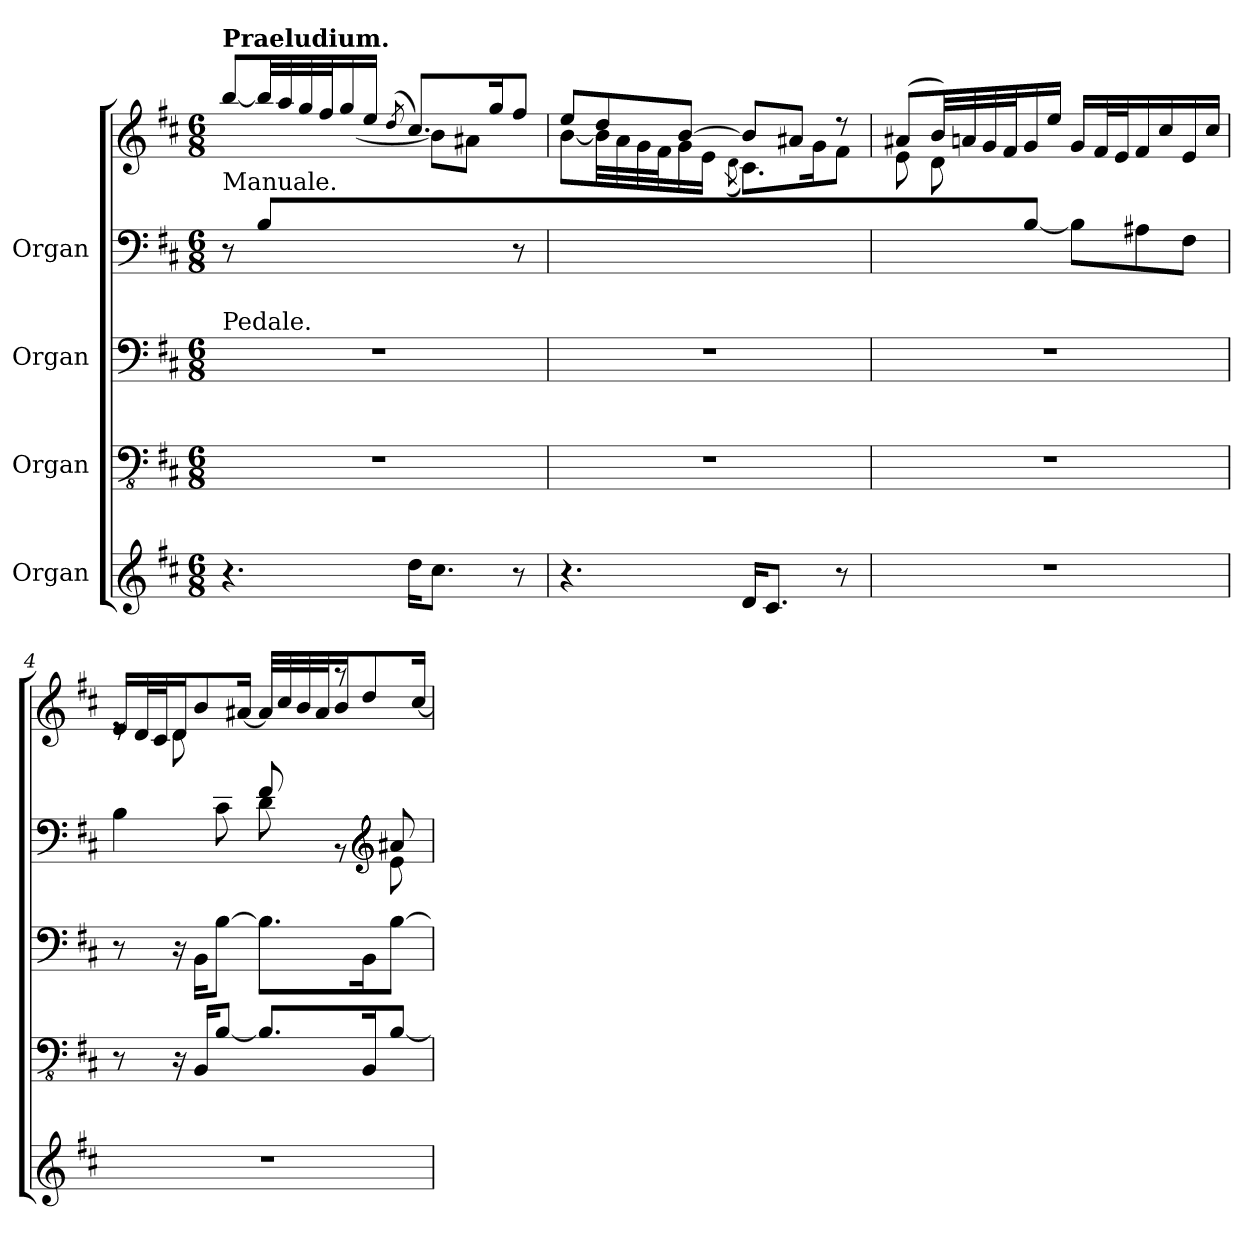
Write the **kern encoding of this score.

**kern	**kern	**kern	**kern	**kern
*part4	*part3	*part2	*part1	*part1
*staff5	*staff4	*staff3	*staff2	*staff1
*I"Organ	*I"Organ	*I"Organ	*I"Organ	*
*clefG2	*clefFv4	*clefF4	*clefF4	*clefG2
*k[f#c#]	*k[f#c#]	*k[f#c#]	*k[f#c#]	*k[f#c#]
*M6/8	*M6/8	*M6/8	*M6/8	*M6/8
=1	=1	=1	=1	=1
*	*	*	*	*^
!	!	!	!	!LO:TX:a:B:t=Praeludium.	!
!	!	!	!LO:TX:a:t=Manuale.	!	!
!	!	!LO:TX:a:t=Pedale.	!	!	!
4.r	2.r	2.r	8r	[8bb/L	4ryy
.	.	.	8B/L	32bb/LL]	.
.	.	.	.	32aa/	.
.	.	.	.	32gg/	.
.	.	.	.	32ff#/J	.
.	.	.	4.ryy	16gg/	[8b\J
.	.	.	.	16ee/JJ	.
.	.	.	.	(>8qdd/	.
16dd\KL	.	.	.	8.cc#/L)	8b\L]
8.cc#\J	.	.	.	.	.
.	.	.	.	.	8a#X\J
.	.	.	.	16gg/K	.
8r	.	.	8r	8ff#/J	8ryy
=2	=2	=2	=2	=2	=2
4.r	2.r	2.r	2.ryy	8ee/L	[8b\L
.	.	.	.	8dd/	32b\LL]
.	.	.	.	.	32a\
.	.	.	.	.	32g\
.	.	.	.	.	32f#\J
.	.	.	.	[8b/J	16g\
.	.	.	.	.	16e\JJ
.	.	.	.	.	(8qd\
16d/KL	.	.	.	8b/L]	8.c#\L)
8.c#/J	.	.	.	.	.
.	.	.	.	8a#X/J	.
.	.	.	.	.	16g\K
8r	.	.	.	8rdd	8f#\J
=3	=3	=3	=3	=3	=3
2.r	2.r	2.r	4ryy	(>8a#X/L	8e\L
.	.	.	.	32b/LL)	8d\
.	.	.	.	32an/	.
.	.	.	.	32g/	.
.	.	.	.	32f#/J	.
.	.	.	[8B/J	16g/	2ryy
.	.	.	.	16ee/JJ	.
.	.	.	8B\L]	16g/LL	.
.	.	.	.	32f#/L	.
.	.	.	.	32e/J	.
.	.	.	8A#X\	16f#/	.
.	.	.	.	16cc#/	.
.	.	.	8F#\J	16e/	.
.	.	.	.	16cc#/JJ	.
=4	=4	=4	=4	=4	=4
*	*	*	*^	*	*
2.r	8r	8r	4ryy	4B\	16e/LL	8re
.	.	.	.	.	32d/L	.
.	.	.	.	.	32c#/J	.
.	16r	16r	.	.	16d/J	8d\L
.	16BBB/KL	16BB\KL	.	.	8b/	.
.	[8BB/J	[8B\J	8e/J	8c#\	.	4ryy
.	.	.	.	.	[16a#X/Jk	.
.	8.BB/L]	8.B\L]	8f#/	8d\	32a#/LLL]	.
.	.	.	.	.	32cc#/	.
.	.	.	.	.	32b/	.
.	.	.	.	.	32a#/J	.
.	.	.	8ryy	8rBB	16b/J	8raa
.	16BBB/K	16BB\K	.	.	8dd/	.
*	*	*	*clefG2	*	*	*
.	[8BB/J	[8B\J	8a#X/	8e\	.	8ryy
.	.	.	.	.	[16cc#/Jk	.
*	*	*	*v	*v	*	*
*	*	*	*	*v	*v
=	=	=	=	=
*-	*-	*-	*-	*-
